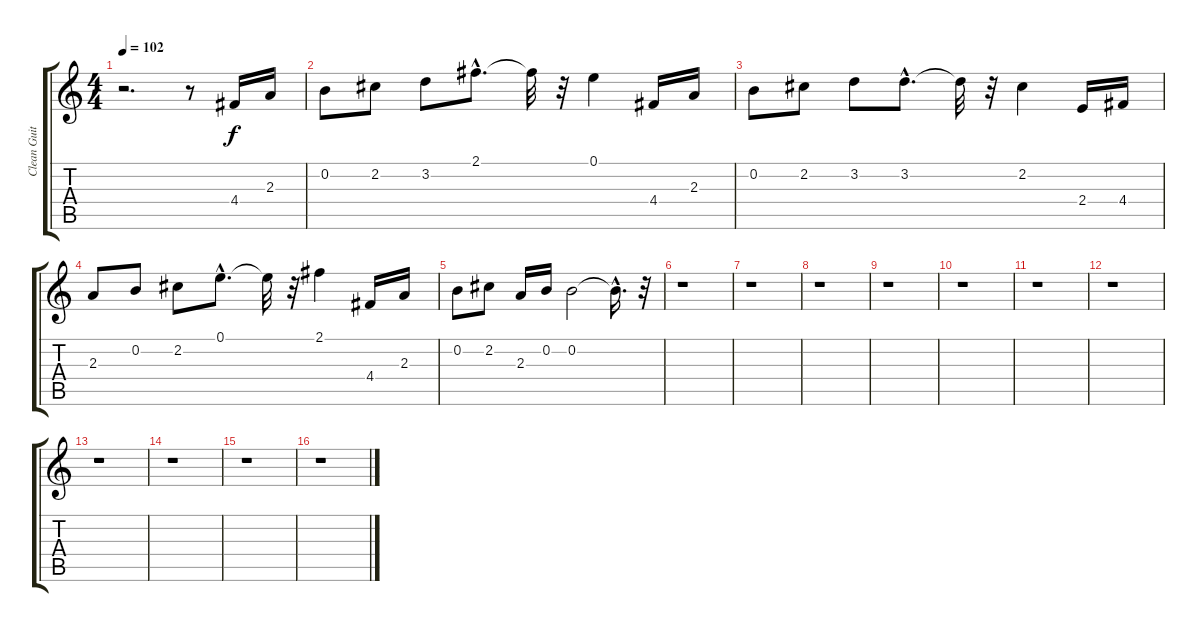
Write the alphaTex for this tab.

\track ("Clean Guitar" "Clean Guit") {instrument electricguitarclean}
\staff {score tabs}
\tuning (E4 B3 G3 D3 A2 E2) {hide}
\ts (4 4)
\tempo 102
\clef g2
\ks c
r.2{d dy f instrument electricguitarclean} r.8 4.4.16 2.3.16 |
0.2.8 2.2.8 3.2.8 2.1{hac}.8{d} 2.1{t}.32 r.32 0.1.4 4.4.16 2.3.16 |
0.2.8 2.2.8 3.2.8 3.2{hac}.8{d} 3.2{t}.32 r.32 2.2.4 2.4.16 4.4.16 |
2.3.8 0.2.8 2.2.8 0.1{hac}.8{d} 0.1{t}.32 r.32 2.1.4 4.4.16 2.3.16 |
0.2.8 2.2.8 2.3.16 0.2.16 0.2.2 0.2{hac t}.16{d} r.32 |
r.1 |
r.1 |
r.1 |
r.1 |
r.1 |
r.1 |
r.1 |
r.1 |
r.1 |
r.1 |
r.1
